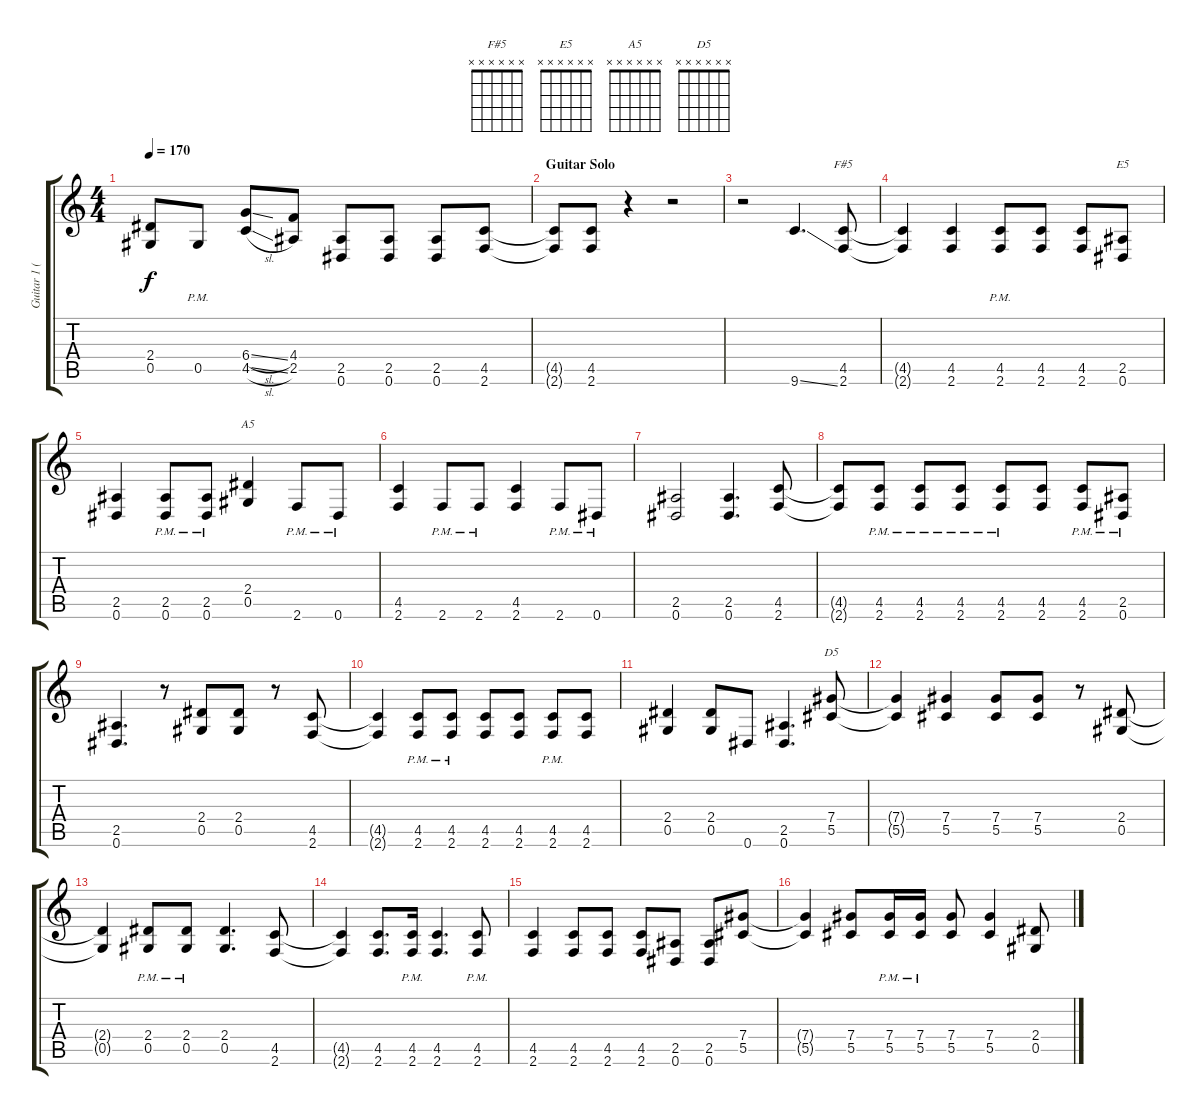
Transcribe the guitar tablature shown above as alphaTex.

\track ("Guitar 1 (Slash)" "Guitar 1 (") {instrument overdrivenguitar}
\staff {score tabs}
\tuning (Eb4 Bb3 Gb3 Db3 Ab2 Eb2) {hide}
\chord ("F#5" x x x x x x)
\chord ("E5" x x x x x x)
\chord ("A5" x x x x x x)
\chord ("D5" x x x x x x)
\ts (4 4)
\tempo 170
\clef g2
\ks c
(2.4{t} 0.5{t}).8{dy f} 0.5{pm}.8 (6.4{sl} 4.5{sl}).8 (4.4 2.5).8 (2.5 0.6).8 (2.5 0.6).8 (2.5 0.6).8 (4.5 2.6).8 |
\section ("" "Guitar Solo")
(4.5{t} 2.6{t}).8 (4.5 2.6).8 r.4 r.2 |
r.2 9.6{ss}.4{d} (4.5 2.6).8{ch "F#5"} |
(4.5{t} 2.6{t}).4 (4.5 2.6).4 (4.5{pm} 2.6{pm}).8 (4.5 2.6).8 (4.5 2.6).8 (2.5 0.6).8{ch "E5"} |
(2.5 0.6).4 (2.5{pm} 0.6{pm}).8 (2.5{pm} 0.6{pm}).8 (2.4 0.5).4{ch "A5"} 2.6{pm}.8 0.6{pm}.8 |
(4.5 2.6).4 2.6{pm}.8 2.6{pm}.8 (4.5 2.6).4 2.6{pm}.8 0.6{pm}.8 |
(2.5 0.6).2 (2.5 0.6).4{d} (4.5 2.6).8 |
(4.5{t} 2.6{t}).8 (4.5{pm} 2.6{pm}).8 (4.5{pm} 2.6{pm}).8 (4.5{pm} 2.6{pm}).8 (4.5{pm} 2.6{pm}).8 (4.5 2.6).8 (4.5{pm} 2.6{pm}).8 (2.5{pm} 0.6{pm}).8 |
(2.5 0.6).4{d} r.8 (2.4 0.5).8 (2.4 0.5).8 r.8 (4.5 2.6).8 |
(4.5{t} 2.6{t}).4 (4.5{pm} 2.6{pm}).8 (4.5{pm} 2.6{pm}).8 (4.5 2.6).8 (4.5 2.6).8 (4.5{pm} 2.6{pm}).8 (4.5 2.6).8 |
(2.4 0.5).4 (2.4 0.5).8 0.6.8 (2.5 0.6).4{d} (7.4 5.5).8{ch "D5"} |
(7.4{t} 5.5{t}).4 (7.4 5.5).4 (7.4 5.5).8 (7.4 5.5).8 r.8 (2.4 0.5).8 |
(2.4{t} 0.5{t}).4 (2.4{pm} 0.5{pm}).8 (2.4{pm} 0.5{pm}).8 (2.4 0.5).4{d} (4.5 2.6).8 |
(4.5{t} 2.6{t}).4 (4.5 2.6).8{d} (4.5{pm} 2.6{pm}).16 (4.5 2.6).4{d} (4.5{pm} 2.6{pm}).8 |
(4.5 2.6).4 (4.5 2.6).8 (4.5 2.6).8 (4.5 2.6).8 (2.5 0.6).8 (2.5 0.6).8 (7.4 5.5).8 |
(7.4{t} 5.5{t}).4 (7.4 5.5).8 (7.4{pm} 5.5{pm}).16 (7.4{pm} 5.5{pm}).16 (7.4 5.5).8 (7.4 5.5).4 (2.4 0.5).8
